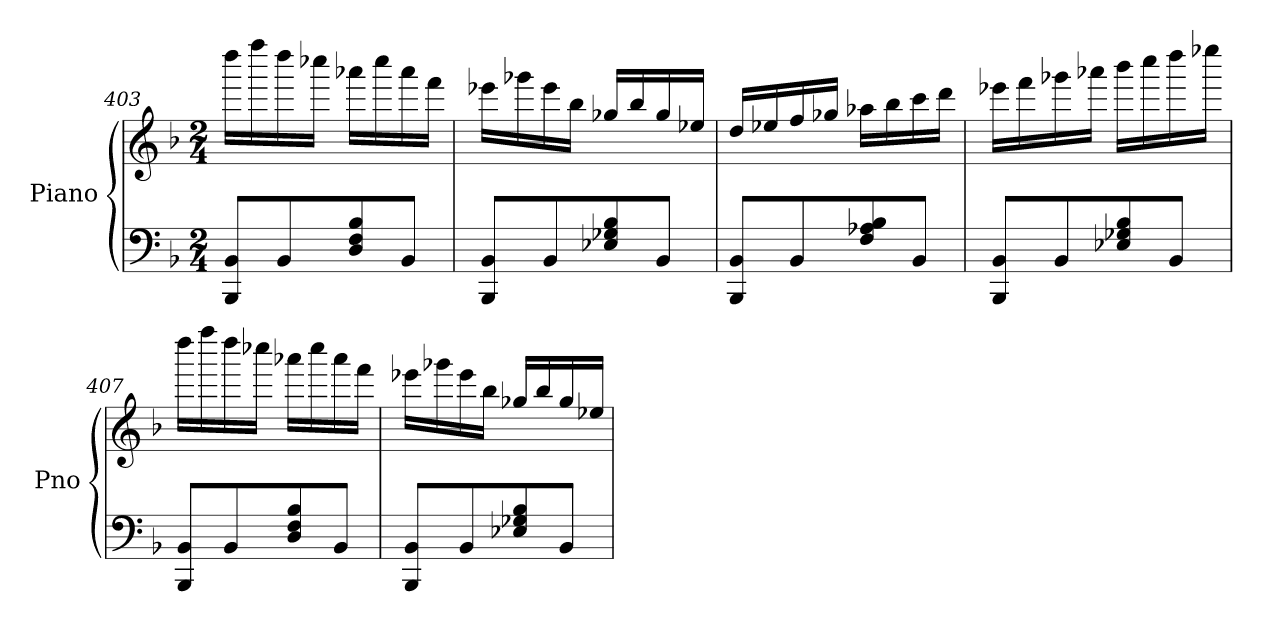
**kern	**kern
*part1	*part1
*staff2	*staff1
*I"Piano	*
*I'Pno	*
*clefF4	*clefG2
*k[b-]	*k[b-]
*M2/4	*M2/4
=403	=403
8BBB-/ 8BB-/L	16dddd\LL
.	16ffff\
8BB-/	16dddd\
.	16cccc-X\JJ
8D/ 8F/ 8B-/	16aaa-X\LL
.	16cccc-\
8BB-/J	16aaa-\
.	16fff\JJ
!!LO:LB:g=z
=404	=404
8BBB-/ 8BB-/L	16eee-X\LL
.	16ggg-X\
8BB-/	16eee-\
.	16bb-\JJ
8E-X/ 8G-X/ 8B-/	16gg-X/LL
.	16bb-/
8BB-/J	16gg-/
.	16ee-X/JJ
=405	=405
8BBB-/ 8BB-/L	16dd/LL
.	16ee-X/
8BB-/	16ff/
.	16gg-X/JJ
8F/ 8A-X/ 8B-/	16aa-X\LL
.	16bb-\
8BB-/J	16ccc\
.	16ddd\JJ
=406	=406
8BBB-/ 8BB-/L	16eee-X\LL
.	16fff\
8BB-/	16ggg-X\
.	16aaa-X\JJ
8E-X/ 8G-X/ 8B-/	16bbb-\LL
.	16cccc\
8BB-/J	16dddd\
.	16eeee-X\JJ
=407	=407
8BBB-/ 8BB-/L	16dddd\LL
.	16ffff\
8BB-/	16dddd\
.	16cccc-X\JJ
8D/ 8F/ 8B-/	16aaa-X\LL
.	16cccc-\
8BB-/J	16aaa-\
.	16fff\JJ
=408	=408
8BBB-/ 8BB-/L	16eee-X\LL
.	16ggg-X\
8BB-/	16eee-\
.	16bb-\JJ
8E-X/ 8G-X/ 8B-/	16gg-X/LL
.	16bb-/
8BB-/J	16gg-/
.	16ee-X/JJ
=	=
*-	*-
